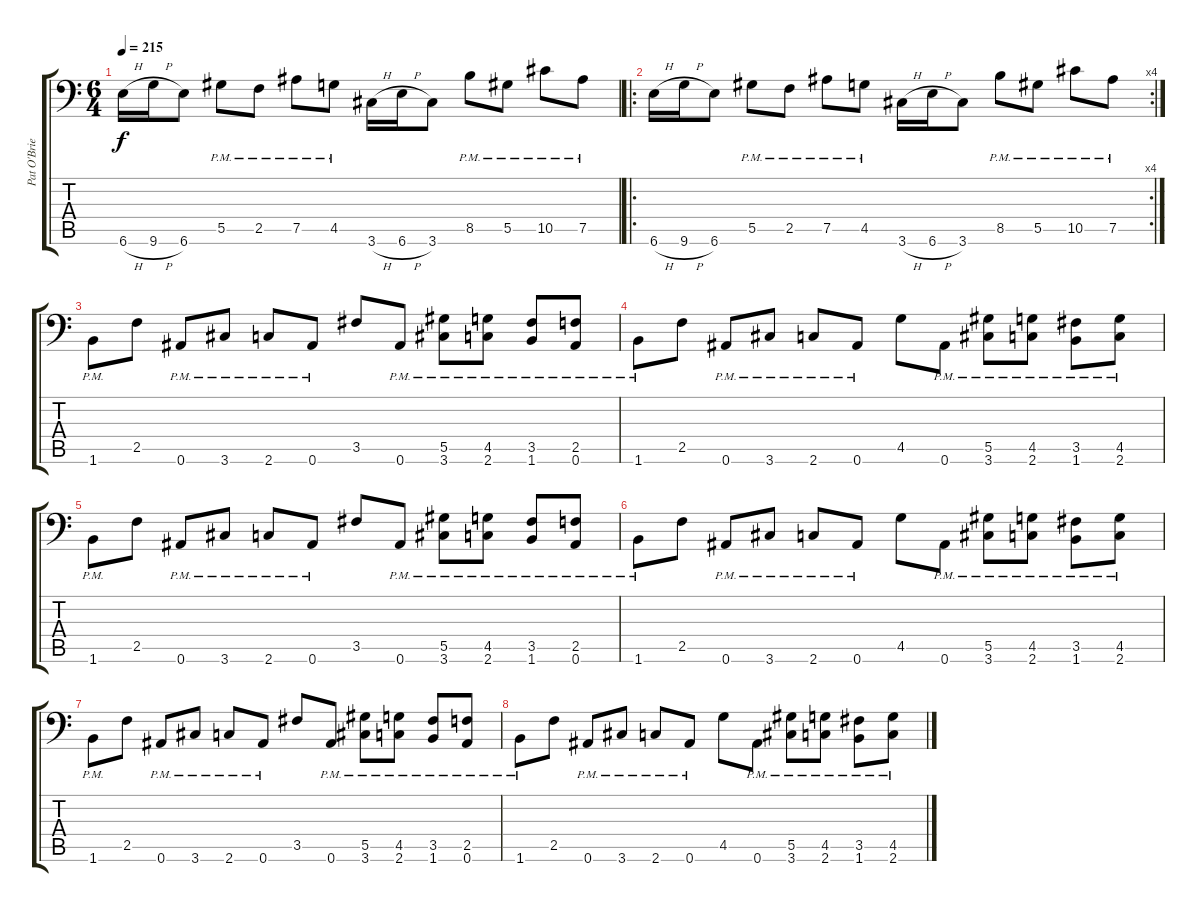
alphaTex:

\track ("Pat O'Brien" "Pat O'Brie") {instrument overdrivenguitar}
\staff {score tabs}
\tuning (Bb3 F3 Db3 Ab2 Eb2 Bb1) {hide}
\ts (6 4)
\tempo 215
\clef f4
\ks c
6.6{h}.16{dy f} 9.6{h}.16 6.6.8 5.5{pm}.8 2.5{pm}.8 7.5{pm}.8 4.5{pm}.8 3.6{h}.16 6.6{h}.16 3.6.8 8.5{pm}.8 5.5{pm}.8 10.5{pm}.8 7.5{pm}.8 |
\ro
\rc 4
6.6{h}.16 9.6{h}.16 6.6.8 5.5{pm}.8 2.5{pm}.8 7.5{pm}.8 4.5{pm}.8 3.6{h}.16 6.6{h}.16 3.6.8 8.5{pm}.8 5.5{pm}.8 10.5{pm}.8 7.5{pm}.8 |
1.6{pm}.8 2.5.8 0.6{pm}.8 3.6{pm}.8 2.6{pm}.8 0.6{pm}.8 3.5.8 0.6{pm}.8 (5.5{pm} 3.6{pm}).8 (4.5{pm} 2.6{pm}).8 (3.5{pm} 1.6{pm}).8 (2.5{pm} 0.6{pm}).8 |
1.6{pm}.8 2.5.8 0.6{pm}.8 3.6{pm}.8 2.6{pm}.8 0.6{pm}.8 4.5.8 0.6{pm}.8 (5.5{pm} 3.6{pm}).8 (4.5{pm} 2.6{pm}).8 (3.5{pm} 1.6{pm}).8 (4.5{pm} 2.6{pm}).8 |
1.6{pm}.8 2.5.8 0.6{pm}.8 3.6{pm}.8 2.6{pm}.8 0.6{pm}.8 3.5.8 0.6{pm}.8 (5.5{pm} 3.6{pm}).8 (4.5{pm} 2.6{pm}).8 (3.5{pm} 1.6{pm}).8 (2.5{pm} 0.6{pm}).8 |
1.6{pm}.8 2.5.8 0.6{pm}.8 3.6{pm}.8 2.6{pm}.8 0.6{pm}.8 4.5.8 0.6{pm}.8 (5.5{pm} 3.6{pm}).8 (4.5{pm} 2.6{pm}).8 (3.5{pm} 1.6{pm}).8 (4.5{pm} 2.6{pm}).8 |
1.6{pm}.8 2.5.8 0.6{pm}.8 3.6{pm}.8 2.6{pm}.8 0.6{pm}.8 3.5.8 0.6{pm}.8 (5.5{pm} 3.6{pm}).8 (4.5{pm} 2.6{pm}).8 (3.5{pm} 1.6{pm}).8 (2.5{pm} 0.6{pm}).8 |
1.6{pm}.8 2.5.8 0.6{pm}.8 3.6{pm}.8 2.6{pm}.8 0.6{pm}.8 4.5.8 0.6{pm}.8 (5.5{pm} 3.6{pm}).8 (4.5{pm} 2.6{pm}).8 (3.5{pm} 1.6{pm}).8 (4.5{pm} 2.6{pm}).8
